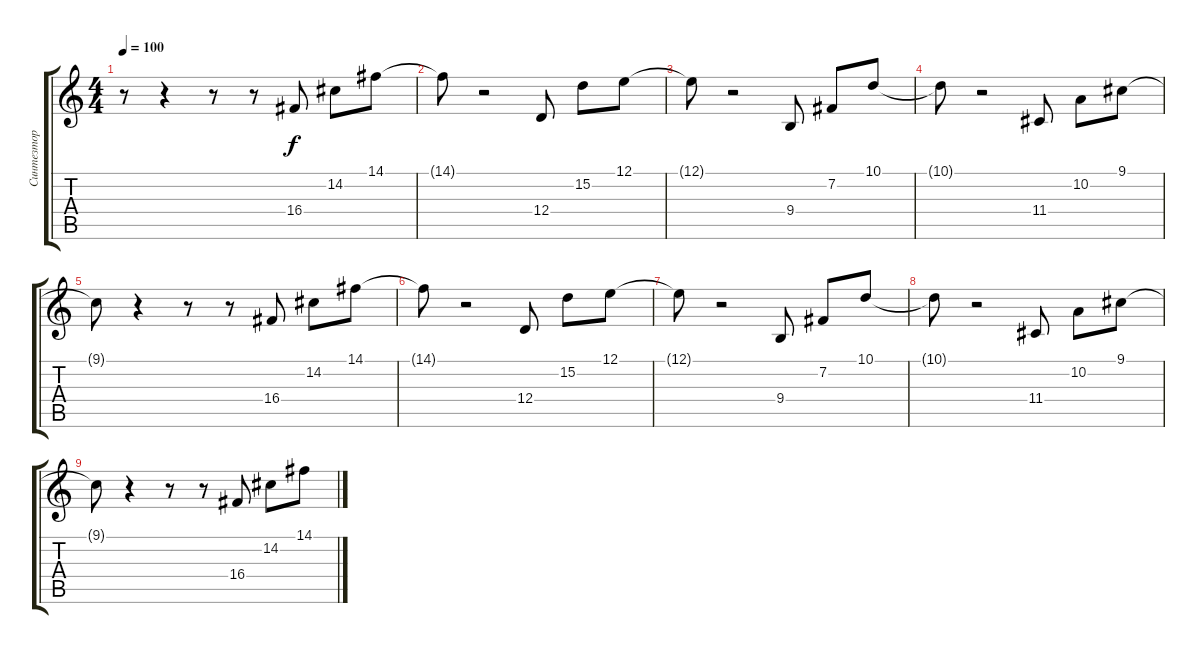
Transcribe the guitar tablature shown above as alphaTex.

\track ("Синтезтор" "Синтезтор") {instrument pad1newage}
\staff {score tabs}
\tuning (E4 B3 G3 D3 A2 E2) {hide}
\ts (4 4)
\tempo 100
\clef g2
\ks c
r.8{dy f} r.4 r.8 r.8 16.4.8 14.2.8 14.1.8 |
14.1{t}.8 r.2 12.4.8 15.2.8 12.1.8 |
12.1{t}.8 r.2 9.4.8 7.2.8 10.1.8 |
10.1{t}.8 r.2 11.4.8 10.2.8 9.1.8 |
9.1{t}.8 r.4 r.8 r.8 16.4.8 14.2.8 14.1.8 |
14.1{t}.8 r.2 12.4.8 15.2.8 12.1.8 |
12.1{t}.8 r.2 9.4.8 7.2.8 10.1.8 |
10.1{t}.8 r.2 11.4.8 10.2.8 9.1.8 |
9.1{t}.8 r.4 r.8 r.8 16.4.8 14.2.8 14.1.8
